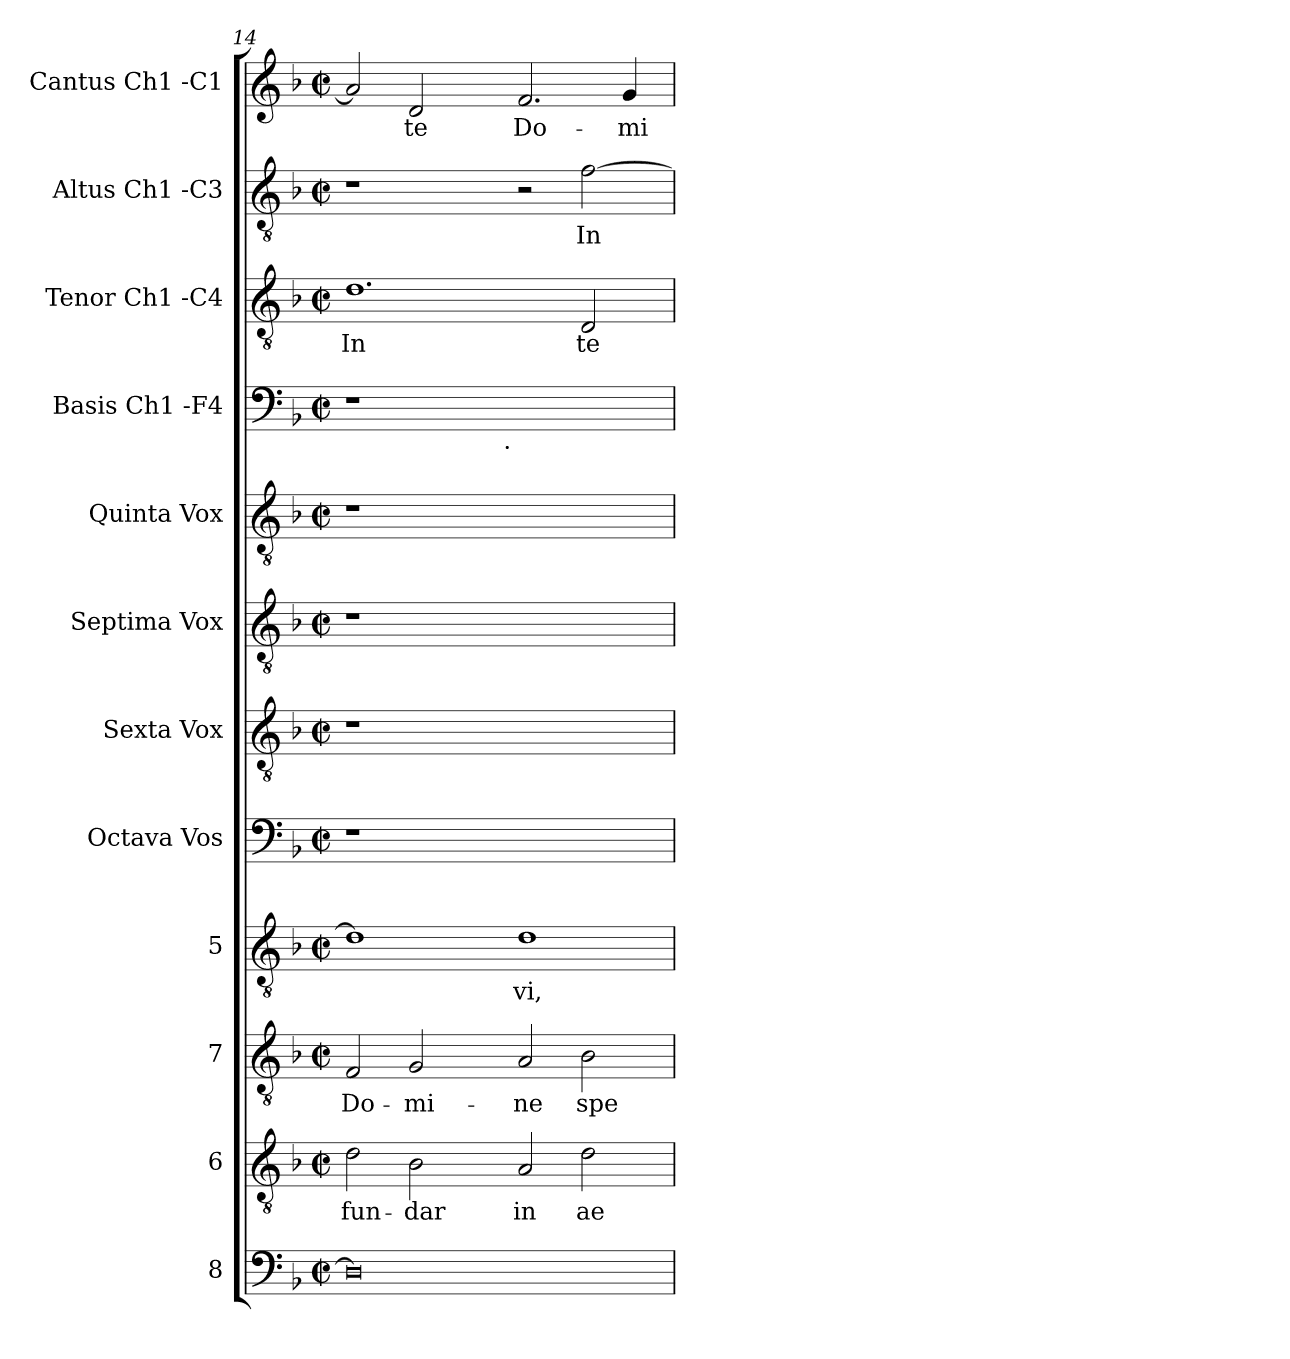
**kern	**text	**kern	**text	**kern	**text	**kern	**text	**kern	**kern	**kern	**kern	**kern	**kern	**text	**kern	**text	**kern	**text
*part12	*part12	*part11	*part11	*part10	*part10	*part9	*part9	*part8	*part7	*part6	*part5	*part4	*part3	*part3	*part2	*part2	*part1	*part1
*staff12	*staff12	*staff11	*staff11	*staff10	*staff10	*staff9	*staff9	*staff8	*staff7	*staff6	*staff5	*staff4	*staff3	*staff3	*staff2	*staff2	*staff1	*staff1
*I"8	*	*I"6	*	*I"7	*	*I"5	*	*I"Octava  Vos	*I"Sexta  Vox	*I"Septima  Vox	*I"Quinta  Vox	*I"Basis  Ch1 -F4	*I"Tenor  Ch1 -C4	*	*I"Altus  Ch1 -C3	*	*I"Cantus  Ch1 -C1	*
*	*	*	*	*	*	*	*	*	*	*	*	*I'B	*I'T	*	*I'A	*	*I'C	*
*clefF4	*	*clefGv2	*	*clefGv2	*	*clefGv2	*	*clefF4	*clefGv2	*clefGv2	*clefGv2	*clefF4	*clefGv2	*	*clefGv2	*	*clefG2	*
*k[b-]	*	*k[b-]	*	*k[b-]	*	*k[b-]	*	*k[b-]	*k[b-]	*k[b-]	*k[b-]	*k[b-]	*k[b-]	*	*k[b-]	*	*k[b-]	*
*F:	*	*F:	*	*F:	*	*F:	*	*F:	*F:	*F:	*F:	*F:	*F:	*	*F:	*	*F:	*
*M2/2	*	*M2/2	*	*M2/2	*	*M2/2	*	*M2/2	*M2/2	*M2/2	*M2/2	*M2/2	*M2/2	*	*M2/2	*	*M2/2	*
*met(c|)	*	*met(c|)	*	*met(c|)	*	*met(c|)	*	*met(c|)	*met(c|)	*met(c|)	*met(c|)	*met(c|)	*met(c|)	*	*met(c|)	*	*met(c|)	*
=14	=14	=14	=14	=14	=14	=14	=14	=14	=14	=14	=14	=14	=14	=14	=14	=14	=14	=14
!	!LO:LY:b:cj	!	!LO:LY:b:cj	!	!LO:LY:b:cj	!	!LO:LY:b:cj	!	!	!	!	!	!	!LO:LY:b:cj	!	!	!	!LO:LY:b:cj
*	*	*	*	*	*	*	*	*	*	*	*	*^	*	*	*	*	*	*
0D]	--	2d\	-fun-	2F/	Do-	1d]	--	1r	1r	1r	1r	1r	2ryy	1.d	In	1r	.	2a/]	.
!	!	!	!LO:LY:b:cj	!	!LO:LY:b:cj	!	!	!	!	!	!	!	!	!	!	!	!	!	!LO:LY:b:cj
.	.	2B-\	-dar	2G/	-mi-	.	.	.	.	.	.	.	4ryy	.	.	.	.	2d/	te
.	.	.	.	.	.	.	.	.	.	.	.	.	8ryy	.	.	.	.	.	.
.	.	.	.	.	.	.	.	.	.	.	.	.	16ryy	.	.	.	.	.	.
.	.	.	.	.	.	.	.	.	.	.	.	.	64ryy	.	.	.	.	.	.
!	!	!	!	!	!	!	!	!	!	!	!	!	!LO:TX:b:t=.	!	!	!	!	!	!
.	.	.	.	.	.	.	.	.	.	.	.	.	1ryy	.	.	.	.	.	.
!	!	!	!LO:LY:b:cj	!	!LO:LY:b:cj	!	!LO:LY:b:cj	!	!	!	!	!	!	!	!	!	!	!	!LO:LY:b:cj
.	.	2A/	in	2A/	-ne	1d	-vi,	1ryy	1ryy	1ryy	1ryy	1ryy	.	.	.	2r	.	2.f/	Do-
!	!	!	!LO:LY:b:cj	!	!LO:LY:b:cj	!	!	!	!	!	!	!	!	!	!LO:LY:b:cj	!	!LO:LY:b:cj	!	!
.	.	2d\	ae-	2B-\	spe-	.	.	.	.	.	.	.	.	2D/	te	[>2f\	In	.	.
!	!	!	!	!	!	!	!	!	!	!	!	!	!	!	!	!	!	!	!LO:LY:b:cj
.	.	.	.	.	.	.	.	.	.	.	.	.	.	.	.	.	.	4g/	-mi-
.	.	.	.	.	.	.	.	.	.	.	.	.	32.ryy	.	.	.	.	.	.
*	*	*	*	*	*	*	*	*	*	*	*	*v	*v	*	*	*	*	*	*
=	=	=	=	=	=	=	=	=	=	=	=	=	=	=	=	=	=	=
*-	*-	*-	*-	*-	*-	*-	*-	*-	*-	*-	*-	*-	*-	*-	*-	*-	*-	*-
